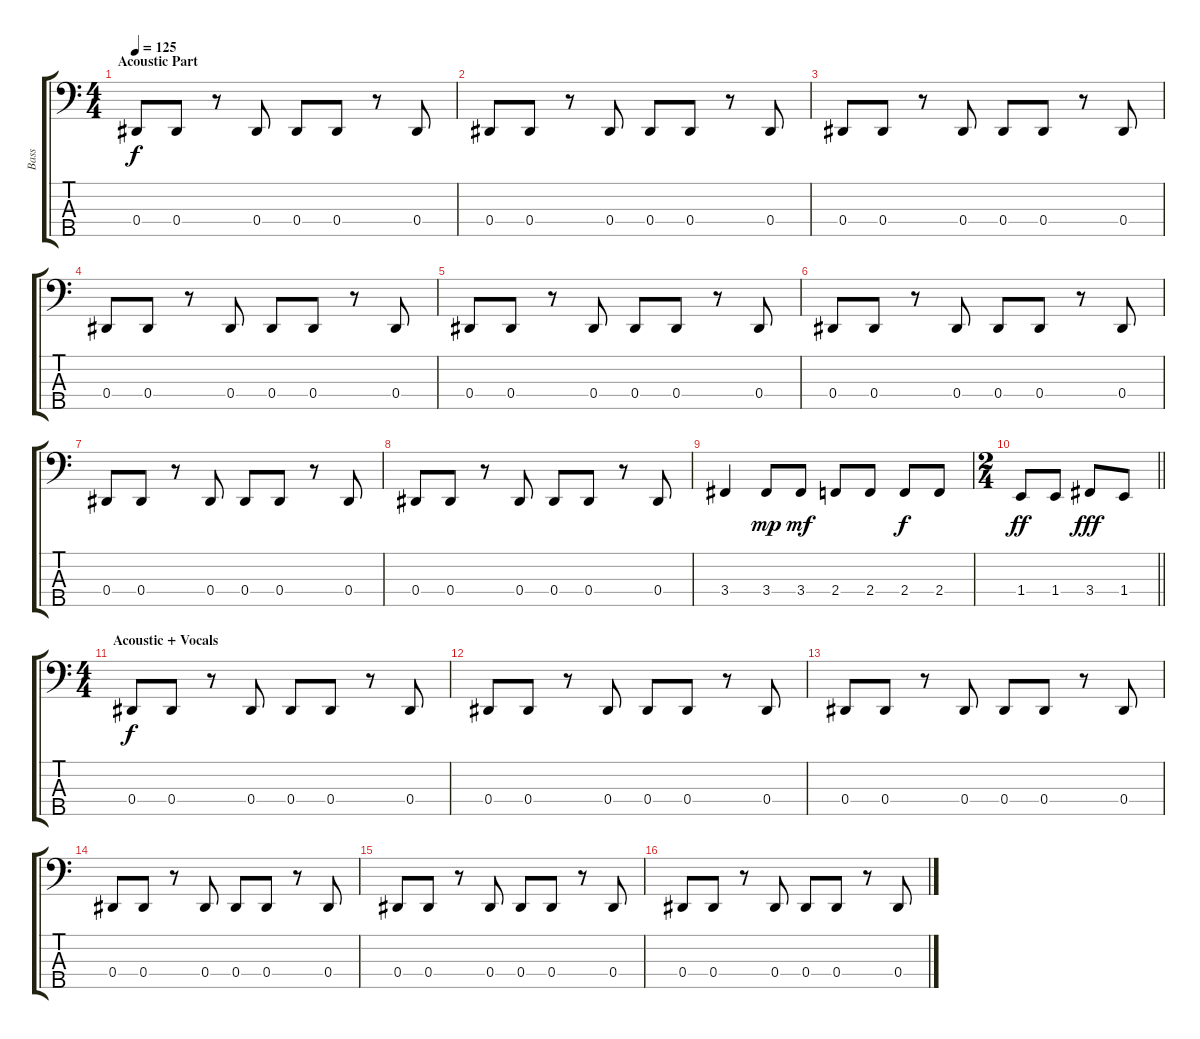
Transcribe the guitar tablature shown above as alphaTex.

\track ("Bass" "Bass") {instrument electricbassfinger}
\staff {score tabs}
\tuning (Gb2 Db2 Ab1 Eb1 Bb0) {hide}
\ts (4 4)
\section ("" "Acoustic Part")
\tempo 125
\clef f4
\ks c
0.4.8{dy f instrument electricbassfinger} 0.4.8 r.8 0.4.8 0.4.8 0.4.8 r.8 0.4.8 |
0.4.8 0.4.8 r.8 0.4.8 0.4.8 0.4.8 r.8 0.4.8 |
0.4.8 0.4.8 r.8 0.4.8 0.4.8 0.4.8 r.8 0.4.8 |
0.4.8 0.4.8 r.8 0.4.8 0.4.8 0.4.8 r.8 0.4.8 |
0.4.8 0.4.8 r.8 0.4.8 0.4.8 0.4.8 r.8 0.4.8 |
0.4.8 0.4.8 r.8 0.4.8 0.4.8 0.4.8 r.8 0.4.8 |
0.4.8 0.4.8 r.8 0.4.8 0.4.8 0.4.8 r.8 0.4.8 |
0.4.8 0.4.8 r.8 0.4.8 0.4.8 0.4.8 r.8 0.4.8 |
3.4.4 3.4.8{dy mp} 3.4.8{dy mf} 2.4.8 2.4.8 2.4.8{dy f} 2.4.8 |
\ts (2 4)
\barLineRight lightlight
1.4.8{dy ff} 1.4.8 3.4.8{dy fff} 1.4.8 |
\ts (4 4)
\section ("" "Acoustic + Vocals")
0.4.8{dy f} 0.4.8 r.8 0.4.8 0.4.8 0.4.8 r.8 0.4.8 |
0.4.8 0.4.8 r.8 0.4.8 0.4.8 0.4.8 r.8 0.4.8 |
0.4.8 0.4.8 r.8 0.4.8 0.4.8 0.4.8 r.8 0.4.8 |
0.4.8 0.4.8 r.8 0.4.8 0.4.8 0.4.8 r.8 0.4.8 |
0.4.8 0.4.8 r.8 0.4.8 0.4.8 0.4.8 r.8 0.4.8 |
0.4.8 0.4.8 r.8 0.4.8 0.4.8 0.4.8 r.8 0.4.8
